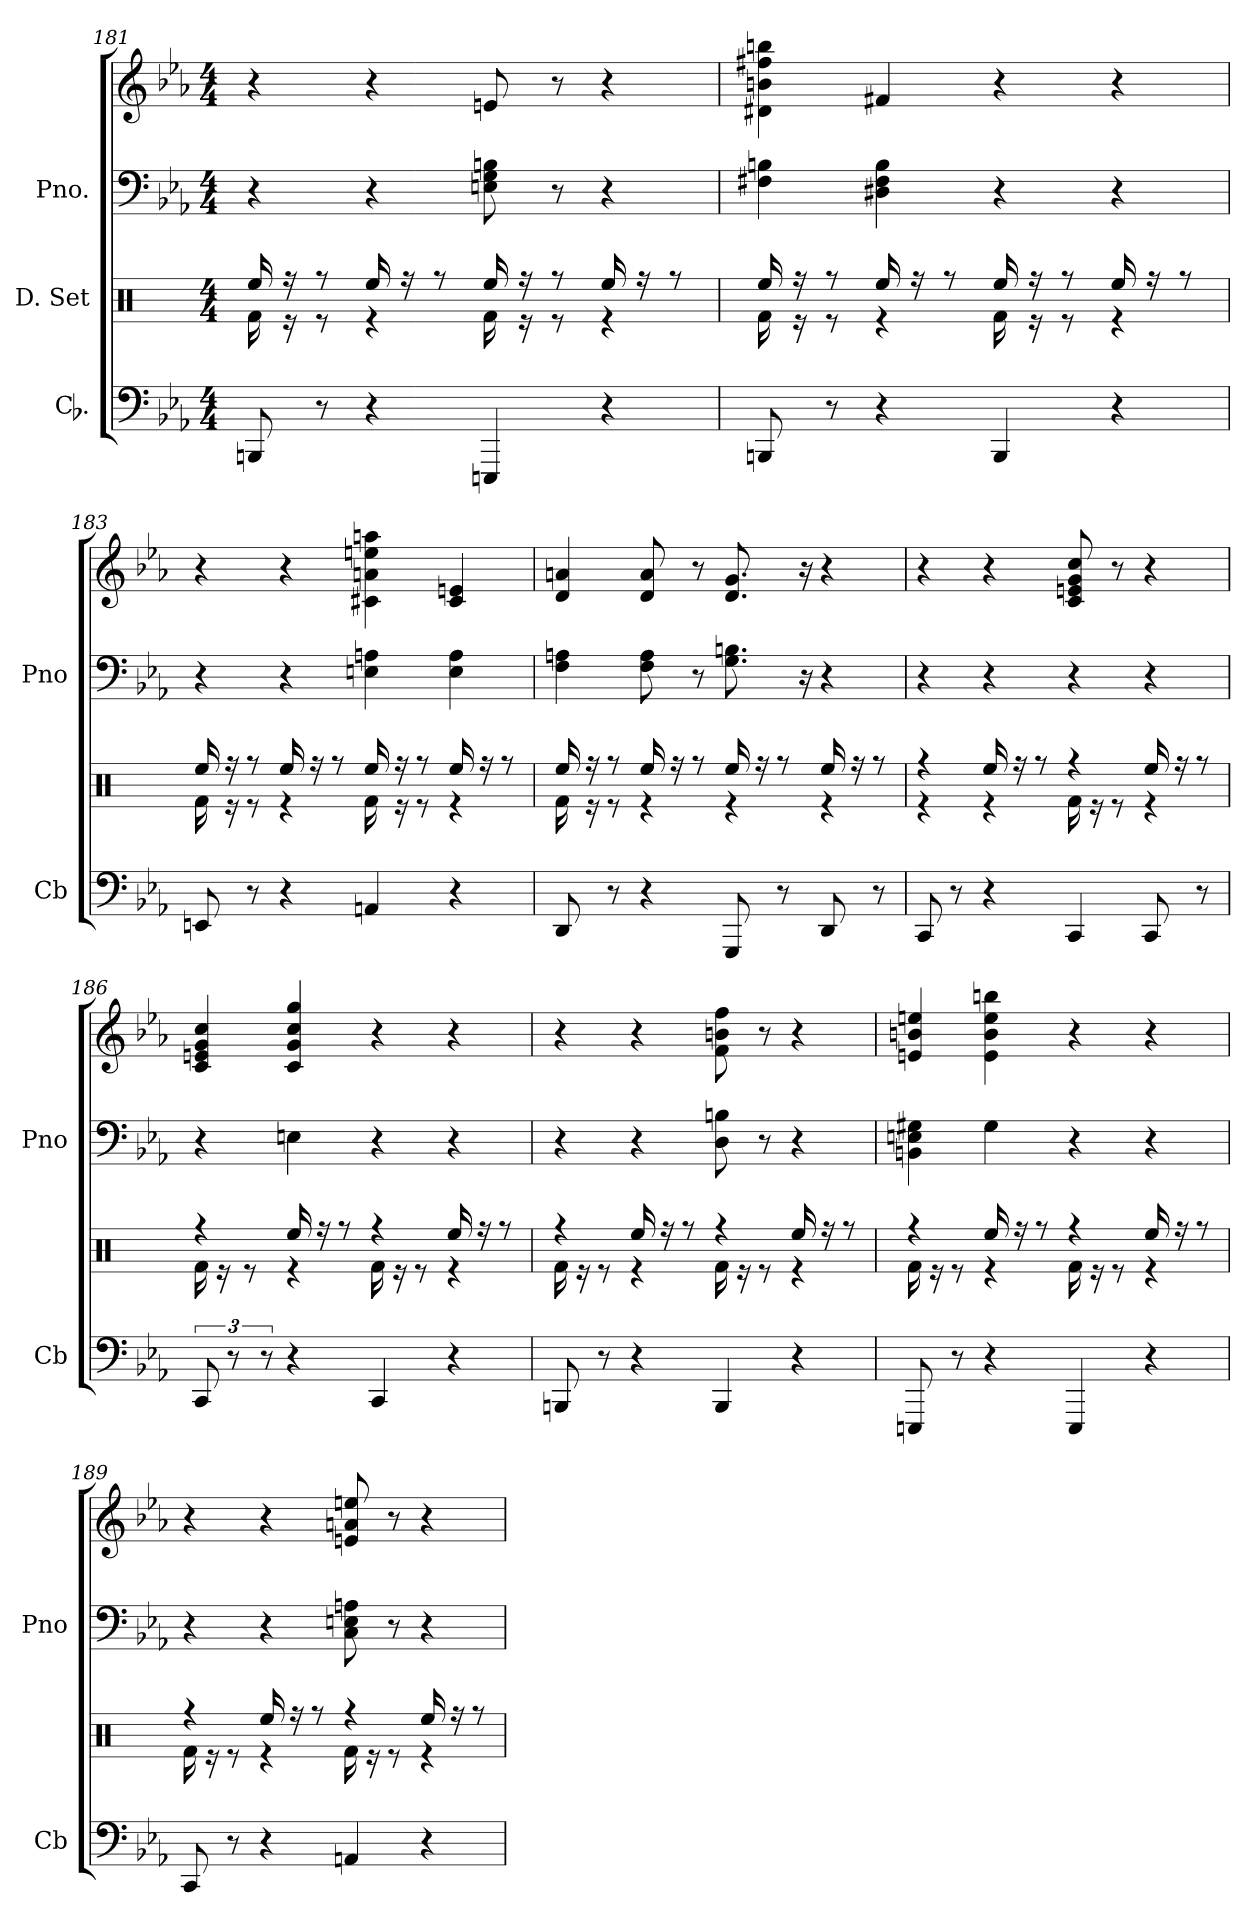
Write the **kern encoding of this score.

**kern	**kern	**kern	**kern
*part3	*part2	*part1	*part1
*staff4	*staff3	*staff2	*staff1
*I"Cb.	*I"D. Set	*I"Pno.	*
*I'Cb	*	*I'Pno	*
*clefF4	*clefX	*clefF4	*clefG2
*k[b-e-a-]	*k[]	*k[b-e-a-]	*k[b-e-a-]
*M4/4	*M4/4	*M4/4	*M4/4
=181	=181	=181	=181
*	*^	*	*
8BBBn	16Rf\	16Ree/	4r	4r
.	16re	16rff	.	.
8r	8re	8rff	.	.
4r	4re	16Ree/	4r	4r
.	.	16rff	.	.
.	.	8rff	.	.
4EEEn	16Rf\	16Ree/	8En 8G 8Bn	8en
.	16re	16rff	.	.
.	8re	8rff	8r	8r
4r	4re	16Ree/	4r	4r
.	.	16rff	.	.
.	.	8rff	.	.
=182	=182	=182	=182	=182
8BBBn	16Rf\	16Ree/	4F#X 4Bn	4d#X 4bn 4ff#X 4bbn
.	16re	16rff	.	.
8r	8re	8rff	.	.
4r	4re	16Ree/	4D#X 4F# 4B	4f#X
.	.	16rff	.	.
.	.	8rff	.	.
4BBB	16Rf\	16Ree/	4r	4r
.	16re	16rff	.	.
.	8re	8rff	.	.
4r	4re	16Ree/	4r	4r
.	.	16rff	.	.
.	.	8rff	.	.
=183	=183	=183	=183	=183
8EEn	16Rf\	16Ree/	4r	4r
.	16re	16rff	.	.
8r	8re	8rff	.	.
4r	4re	16Ree/	4r	4r
.	.	16rff	.	.
.	.	8rff	.	.
4AAn	16Rf\	16Ree/	4En 4An	4c#X 4an 4een 4aan
.	16re	16rff	.	.
.	8re	8rff	.	.
4r	4re	16Ree/	4E 4A	4c# 4en
.	.	16rff	.	.
.	.	8rff	.	.
=184	=184	=184	=184	=184
8DD	16Rf\	16Ree/	4F 4An	4d 4an
.	16re	16rff	.	.
8r	8re	8rff	.	.
4r	4re	16Ree/	8F 8A	8d 8a
.	.	16rff	.	.
.	.	8rff	8r	8r
8GGG	4re	16Ree/	8.G 8.Bn	8.d 8.g
.	.	16rff	.	.
8r	.	8rff	.	.
.	.	.	16r	16r
8DD	4re	16Ree/	4r	4r
.	.	16rff	.	.
8r	.	8rff	.	.
=185	=185	=185	=185	=185
8CC	4re	4rff	4r	4r
8r	.	.	.	.
4r	4re	16Ree/	4r	4r
.	.	16rff	.	.
.	.	8rff	.	.
4CC	16Rf\	4rff	4r	8c 8en 8g 8cc
.	16re	.	.	.
.	8re	.	.	8r
8CC	4re	16Ree/	4r	4r
.	.	16rff	.	.
8r	.	8rff	.	.
=186	=186	=186	=186	=186
12CC	16Rf\	4rff	4r	4c 4en 4g 4cc
.	16re	.	.	.
12r	.	.	.	.
.	8re	.	.	.
12r	.	.	.	.
4r	4re	16Ree/	4En	4c 4g 4cc 4gg
.	.	16rff	.	.
.	.	8rff	.	.
4CC	16Rf\	4rff	4r	4r
.	16re	.	.	.
.	8re	.	.	.
4r	4re	16Ree/	4r	4r
.	.	16rff	.	.
.	.	8rff	.	.
=187	=187	=187	=187	=187
8BBBn	16Rf\	4rff	4r	4r
.	16re	.	.	.
8r	8re	.	.	.
4r	4re	16Ree/	4r	4r
.	.	16rff	.	.
.	.	8rff	.	.
4BBB	16Rf\	4rff	8D 8Bn	8f 8bn 8ff
.	16re	.	.	.
.	8re	.	8r	8r
4r	4re	16Ree/	4r	4r
.	.	16rff	.	.
.	.	8rff	.	.
=188	=188	=188	=188	=188
8EEEn	16Rf\	4rff	4BBn 4En 4G#X	4en 4bn 4een
.	16re	.	.	.
8r	8re	.	.	.
4r	4re	16Ree/	4G#	4e 4b 4ee 4bbn
.	.	16rff	.	.
.	.	8rff	.	.
4EEE	16Rf\	4rff	4r	4r
.	16re	.	.	.
.	8re	.	.	.
4r	4re	16Ree/	4r	4r
.	.	16rff	.	.
.	.	8rff	.	.
=189	=189	=189	=189	=189
8CC	16Rf\	4rff	4r	4r
.	16re	.	.	.
8r	8re	.	.	.
4r	4re	16Ree/	4r	4r
.	.	16rff	.	.
.	.	8rff	.	.
4AAn	16Rf\	4rff	8C 8En 8An	8en 8an 8een
.	16re	.	.	.
.	8re	.	8r	8r
4r	4re	16Ree/	4r	4r
.	.	16rff	.	.
.	.	8rff	.	.
*	*v	*v	*	*
=	=	=	=
*-	*-	*-	*-
